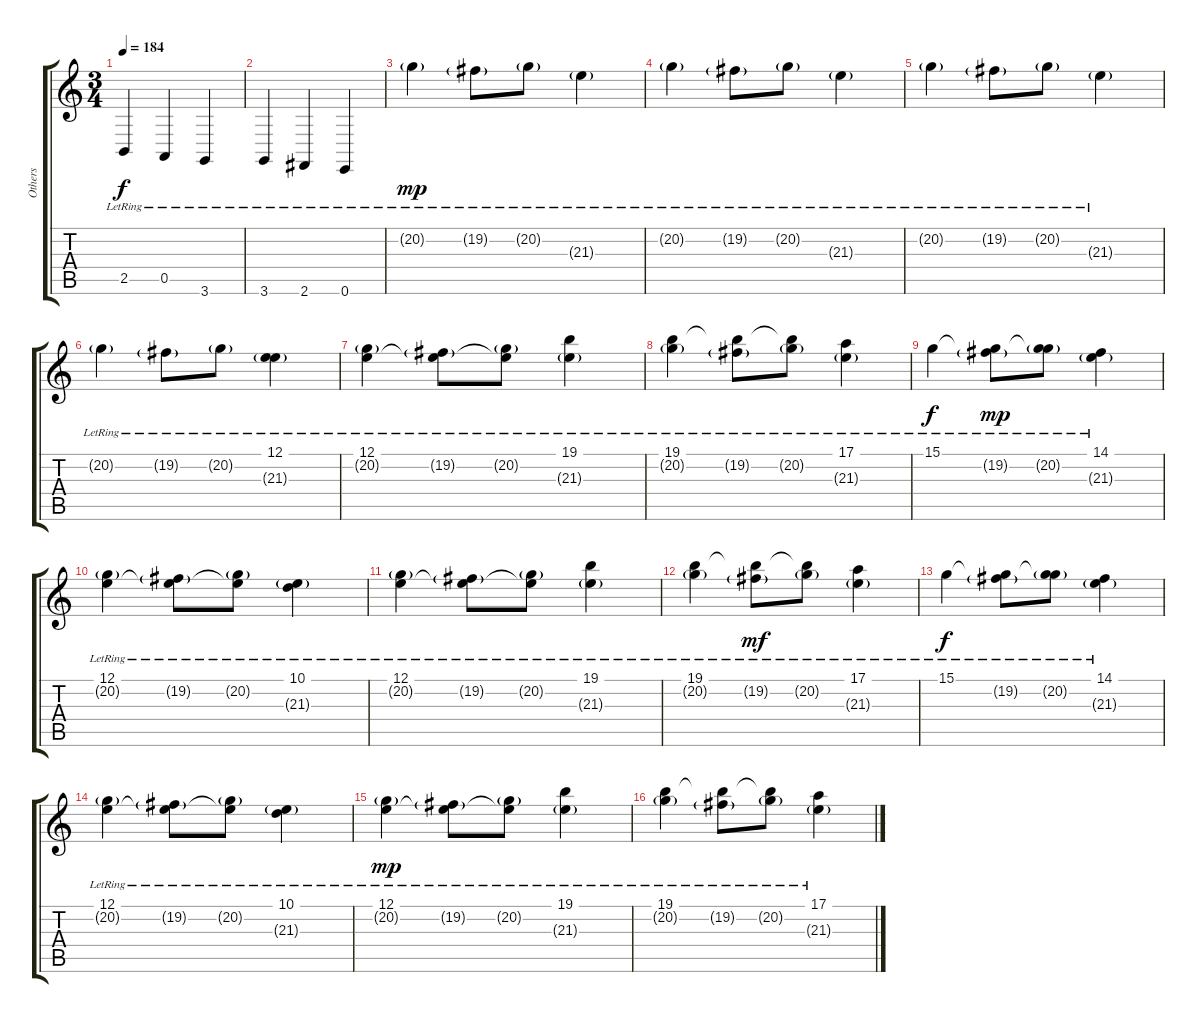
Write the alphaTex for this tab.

\track ("Others" "Others") {instrument acousticgrandpiano}
\staff {score tabs}
\tuning (E4 B3 G3 D3 A2 E2) {hide}
\ts (3 4)
\tempo 184
\clef g2
\ks c
2.5{lr}.4{dy f} 0.5{lr}.4 3.6{lr}.4 |
3.6{lr}.4 2.6{lr}.4 0.6{lr}.4 |
20.2{g lr}.4{dy mp} 19.2{g lr}.8 20.2{g lr}.8 21.3{g lr}.4 |
20.2{g lr}.4 19.2{g lr}.8 20.2{g lr}.8 21.3{g lr}.4 |
20.2{g lr}.4 19.2{g lr}.8 20.2{g lr}.8 21.3{g lr}.4 |
20.2{g lr}.4 19.2{g lr}.8 20.2{g lr}.8 (12.1{lr} 21.3{g lr}).4 |
(12.1{lr} 20.2{g lr}).4 (12.1{t} 19.2{g lr}).8 (12.1{t} 20.2{g lr}).8 (19.1{lr} 21.3{g lr}).4 |
(19.1{lr} 20.2{g lr}).4 (19.1{t} 19.2{g lr}).8 (19.1{t} 20.2{g lr}).8 (17.1{lr} 21.3{g lr}).4 |
15.1{lr}.4{dy f} (15.1{t} 19.2{g lr}).8{dy mp} (15.1{t} 20.2{g lr}).8 (14.1{lr} 21.3{g lr}).4 |
(12.1{lr} 20.2{g lr}).4 (12.1{t} 19.2{g lr}).8 (12.1{t} 20.2{g lr}).8 (10.1{lr} 21.3{g lr}).4 |
(12.1 20.2{g lr}).4 (12.1{t} 19.2{g lr}).8 (12.1{t} 20.2{g lr}).8 (19.1{lr} 21.3{g lr}).4 |
(19.1{lr} 20.2{g lr}).4 (19.1{t} 19.2{g lr}).8{dy mf} (19.1{t} 20.2{g lr}).8 (17.1{lr} 21.3{g lr}).4 |
15.1{lr}.4{dy f} (15.1{t} 19.2{g lr}).8 (15.1{t} 20.2{g lr}).8 (14.1{lr} 21.3{g lr}).4 |
(12.1{lr} 20.2{g lr}).4 (12.1{t} 19.2{g lr}).8 (12.1{t} 20.2{g lr}).8 (10.1{lr} 21.3{g lr}).4 |
(12.1{lr} 20.2{g lr}).4{dy mp} (12.1{t} 19.2{g lr}).8 (12.1{t} 20.2{g lr}).8 (19.1{lr} 21.3{g lr}).4 |
(19.1{lr} 20.2{g lr}).4 (19.1{t} 19.2{g lr}).8 (19.1{t} 20.2{g lr}).8 (17.1{lr} 21.3{g lr}).4
